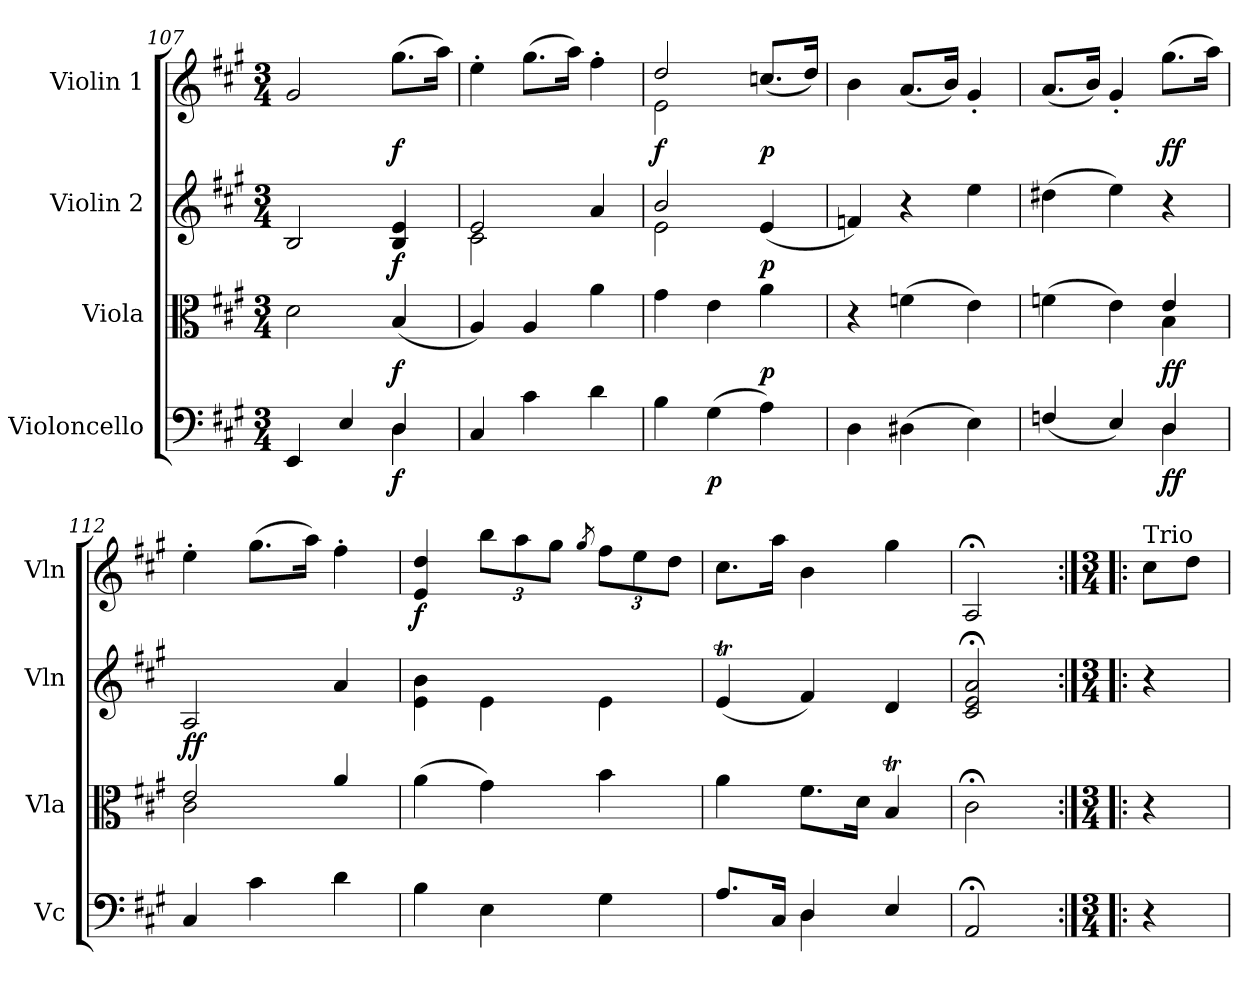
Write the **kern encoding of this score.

**kern	**dynam	**kern	**dynam	**kern	**dynam	**kern	**dynam
*part4	*part4	*part3	*part3	*part2	*part2	*part1	*part1
*staff4	*staff4	*staff3	*staff3	*staff2	*staff2	*staff1	*staff1
*I"Violoncello	*	*I"Viola	*	*I"Violin 2	*	*I"Violin 1	*
*I'Vc	*	*I'Vla	*	*I'Vln	*	*I'Vln	*
*clefF4	*	*clefC3	*	*clefG2	*	*clefG2	*
*k[f#c#g#]	*	*k[f#c#g#]	*	*k[f#c#g#]	*	*k[f#c#g#]	*
*M3/4	*	*M3/4	*	*M3/4	*	*M3/4	*
=107	=107	=107	=107	=107	=107	=107	=107
*^	*	*	*	*	*	*	*
4EE/	2ryy	.	2d\	.	2B/	.	2g#/	.
4E/	.	.	.	.	.	.	.	.
!	!	!LO:DY:b	!	!LO:DY:b	!	!LO:DY:b	!	!LO:DY:b
4D/	4D\	f	(<4B/	f	4B/ 4e/	f	(>8.gg#\L	f
.	.	.	.	.	.	.	16aa\Jk)	.
*v	*v	*	*	*	*	*	*	*
!!LO:LB:g=z
=108	=108	=108	=108	=108	=108	=108	=108
*	*	*	*	*^	*	*	*
4C#/	.	4A/)	.	2e/	2c#\	.	4ee'\	.
4c#\	.	4A/	.	.	.	.	(>8.gg#\L	.
.	.	.	.	.	.	.	16aa\Jk)	.
4d\	.	4a\	.	4a/	4ryy	.	4ff#'\	.
=109	=109	=109	=109	=109	=109	=109	=109	=109
*	*	*	*	*	*	*	*^	*
!	!	!	!	!	!	!	!	!	!LO:DY:b
4B\	.	4g#\	.	2b/	2e\	.	2dd/	2e\	f
!	!LO:DY:b	!	!	!	!	!	!	!	!
(>4G#\	p	4e\	.	.	.	.	.	.	.
!	!	!	!LO:DY:b	!	!	!LO:DY:b	!	!	!LO:DY:b
4A\)	.	4a\	p	(>4e/	4ryy	p	(>8.ccn/L	4ryy	p
.	.	.	.	.	.	.	16dd/Jk)	.	.
*	*	*	*	*v	*v	*	*	*	*
*	*	*	*	*	*	*v	*v	*
=110	=110	=110	=110	=110	=110	=110	=110
4D\	.	4r	.	4fn/)	.	4b\	.
(>4D#X\	.	(>4fn\	.	4r	.	(<8.a/L	.
.	.	.	.	.	.	16b/Jk)	.
4E\)	.	4e\)	.	4ee\	.	4g#'/	.
=111	=111	=111	=111	=111	=111	=111	=111
*^	*	*^	*	*	*	*	*
(>4Fn/	2ryy	.	(<4fn\	2ryy	.	(>4dd#X\	.	(<8.a/L	.
.	.	.	.	.	.	.	.	16b/Jk)	.
4E/)	.	.	4e\)	.	.	4ee\)	.	4g#'/	.
!	!	!LO:DY:b	!	!	!LO:DY:b	!	!	!	!LO:DY:b
4D/	4D\	ff	4e/	4B\	ff	4r	.	(>8.gg#\L	ff
.	.	.	.	.	.	.	.	16aa\Jk)	.
*v	*v	*	*	*	*	*	*	*	*
=112	=112	=112	=112	=112	=112	=112	=112	=112
!	!	!	!	!	!	!LO:DY:b	!	!
4C#/	.	2e/	2c#\	.	2A/	ff	4ee'\	.
4c#\	.	.	.	.	.	.	(>8.gg#\L	.
.	.	.	.	.	.	.	16aa\Jk)	.
4d\	.	4a/	4ryy	.	4a/	.	4ff#'\	.
=113	=113	=113	=113	=113	=113	=113	=113	=113
!	!	!	!	!	!	!	!	!LO:DY:b
*	*	*v	*v	*	*	*	*	*
4B\	.	(>4a\	.	4e\ 4b\	.	4e/ 4dd/	f
*	*	*	*	*	*	*Xbrackettup	*
4E\	.	4g#\)	.	4e\	.	12bb\L	.
.	.	.	.	.	.	12aa\	.
.	.	.	.	.	.	12gg#\J	.
.	.	.	.	.	.	8qgg#/	.
4G#\	.	4b\	.	4e\	.	12ff#\L	.
.	.	.	.	.	.	12ee\	.
.	.	.	.	.	.	12dd\J	.
=114	=114	=114	=114	=114	=114	=114	=114
*^	*	*	*	*	*	*	*
8.A/L	4ryy	.	4a\	.	(<4eT/	.	8.cc#\L	.
16C#/Jk	.	.	.	.	.	.	16aa\Jk	.
4D/	4D\	.	8.f#\L	.	4f#/)	.	4b\	.
.	.	.	16d\Jk	.	.	.	.	.
4E/	4ryy	.	4BT/	.	4d/	.	4gg#\	.
*v	*v	*	*	*	*	*	*	*
=115	=115	=115	=115	=115	=115	=115	=115
2AA;</	.	2c#;<\	.	2c#/;< 2e/;< 2a/;<	.	2A;</	.
!!LO:PB:g=z
=115X4:|!|:	=115X4:|!|:	=115X4:|!|:	=115X4:|!|:	=115X4:|!|:	=115X4:|!|:	=115X4:|!|:	=115X4:|!|:
*M3/4	*	*M3/4	*	*M3/4	*	*M3/4	*
!	!	!	!	!	!	!LO:TX:a:t=Trio	!
!	!	!	!	!	!	!	!LO:DY:b
4r	.	4r	.	4r	.	8cc#\L	other-dynamics
.	.	.	.	.	.	8dd\J	.
=	=	=	=	=	=	=	=
*-	*-	*-	*-	*-	*-	*-	*-
